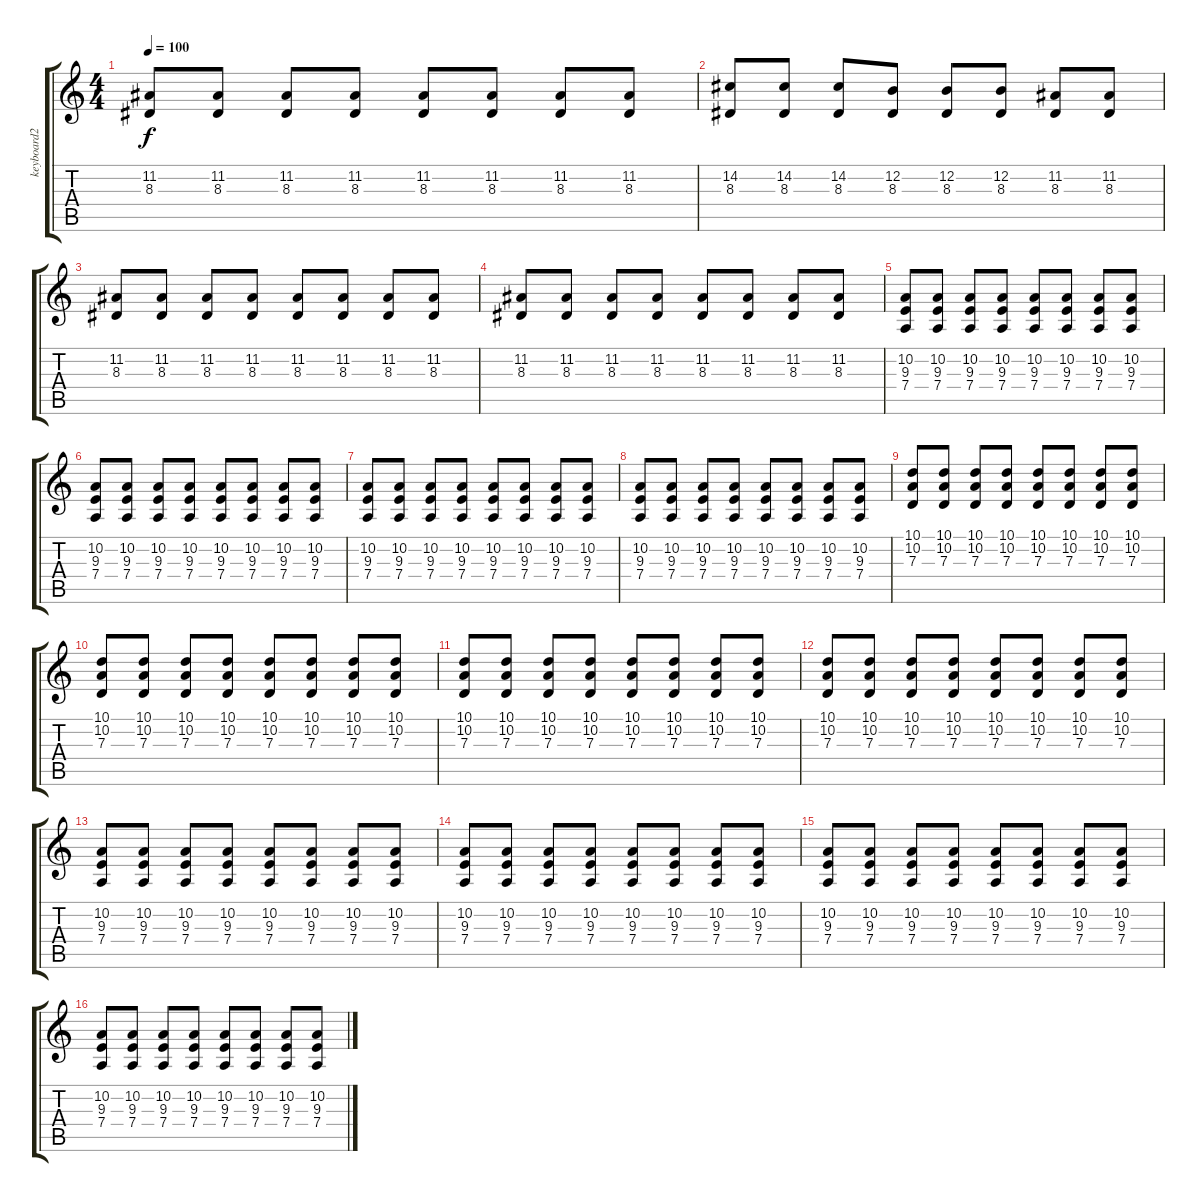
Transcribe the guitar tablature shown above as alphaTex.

\track ("keyboard2" "keyboard2") {instrument stringensemble1}
\staff {score tabs}
\tuning (E4 B3 G3 D3 A2 E2) {hide}
\ts (4 4)
\tempo 100
\clef g2
\ks c
(11.2 8.3).8{dy f} (11.2 8.3).8 (11.2 8.3).8 (11.2 8.3).8 (11.2 8.3).8 (11.2 8.3).8 (11.2 8.3).8 (11.2 8.3).8 |
(14.2 8.3).8 (14.2 8.3).8 (14.2 8.3).8 (12.2 8.3).8 (12.2 8.3).8 (12.2 8.3).8 (11.2 8.3).8 (11.2 8.3).8 |
(11.2 8.3).8 (11.2 8.3).8 (11.2 8.3).8 (11.2 8.3).8 (11.2 8.3).8 (11.2 8.3).8 (11.2 8.3).8 (11.2 8.3).8 |
(11.2 8.3).8 (11.2 8.3).8 (11.2 8.3).8 (11.2 8.3).8 (11.2 8.3).8 (11.2 8.3).8 (11.2 8.3).8 (11.2 8.3).8 |
(10.2 9.3 7.4).8 (10.2 9.3 7.4).8 (10.2 9.3 7.4).8 (10.2 9.3 7.4).8 (10.2 9.3 7.4).8 (10.2 9.3 7.4).8 (10.2 9.3 7.4).8 (10.2 9.3 7.4).8 |
(10.2 9.3 7.4).8 (10.2 9.3 7.4).8 (10.2 9.3 7.4).8 (10.2 9.3 7.4).8 (10.2 9.3 7.4).8 (10.2 9.3 7.4).8 (10.2 9.3 7.4).8 (10.2 9.3 7.4).8 |
(10.2 9.3 7.4).8 (10.2 9.3 7.4).8 (10.2 9.3 7.4).8 (10.2 9.3 7.4).8 (10.2 9.3 7.4).8 (10.2 9.3 7.4).8 (10.2 9.3 7.4).8 (10.2 9.3 7.4).8 |
(10.2 9.3 7.4).8 (10.2 9.3 7.4).8 (10.2 9.3 7.4).8 (10.2 9.3 7.4).8 (10.2 9.3 7.4).8 (10.2 9.3 7.4).8 (10.2 9.3 7.4).8 (10.2 9.3 7.4).8 |
(10.1 10.2 7.3).8 (10.1 10.2 7.3).8 (10.1 10.2 7.3).8 (10.1 10.2 7.3).8 (10.1 10.2 7.3).8 (10.1 10.2 7.3).8 (10.1 10.2 7.3).8 (10.1 10.2 7.3).8 |
(10.1 10.2 7.3).8 (10.1 10.2 7.3).8 (10.1 10.2 7.3).8 (10.1 10.2 7.3).8 (10.1 10.2 7.3).8 (10.1 10.2 7.3).8 (10.1 10.2 7.3).8 (10.1 10.2 7.3).8 |
(10.1 10.2 7.3).8 (10.1 10.2 7.3).8 (10.1 10.2 7.3).8 (10.1 10.2 7.3).8 (10.1 10.2 7.3).8 (10.1 10.2 7.3).8 (10.1 10.2 7.3).8 (10.1 10.2 7.3).8 |
(10.1 10.2 7.3).8 (10.1 10.2 7.3).8 (10.1 10.2 7.3).8 (10.1 10.2 7.3).8 (10.1 10.2 7.3).8 (10.1 10.2 7.3).8 (10.1 10.2 7.3).8 (10.1 10.2 7.3).8 |
(10.2 9.3 7.4).8 (10.2 9.3 7.4).8 (10.2 9.3 7.4).8 (10.2 9.3 7.4).8 (10.2 9.3 7.4).8 (10.2 9.3 7.4).8 (10.2 9.3 7.4).8 (10.2 9.3 7.4).8 |
(10.2 9.3 7.4).8 (10.2 9.3 7.4).8 (10.2 9.3 7.4).8 (10.2 9.3 7.4).8 (10.2 9.3 7.4).8 (10.2 9.3 7.4).8 (10.2 9.3 7.4).8 (10.2 9.3 7.4).8 |
(10.2 9.3 7.4).8 (10.2 9.3 7.4).8 (10.2 9.3 7.4).8 (10.2 9.3 7.4).8 (10.2 9.3 7.4).8 (10.2 9.3 7.4).8 (10.2 9.3 7.4).8 (10.2 9.3 7.4).8 |
(10.2 9.3 7.4).8 (10.2 9.3 7.4).8 (10.2 9.3 7.4).8 (10.2 9.3 7.4).8 (10.2 9.3 7.4).8 (10.2 9.3 7.4).8 (10.2 9.3 7.4).8 (10.2 9.3 7.4).8
